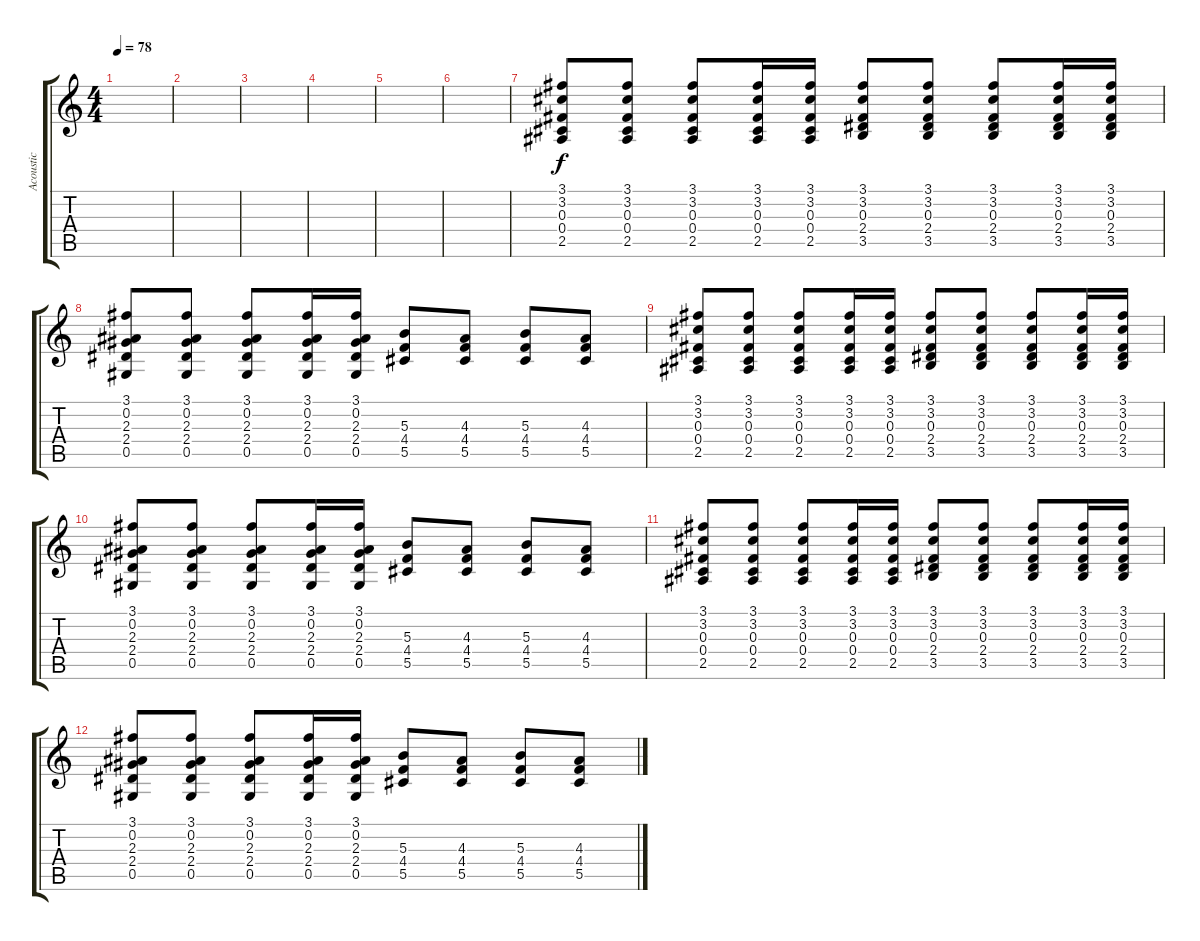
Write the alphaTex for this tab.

\track ("Acoustic" "Acoustic") {instrument acousticguitarsteel}
\staff {score tabs}
\tuning (Eb4 Bb3 Gb3 Db3 Ab2 Eb2) {hide}
\ts (4 4)
\tempo 78
\clef g2
\ks c
|
|
|
|
|
|
(3.1 3.2 0.3 0.4 2.5).8 (3.1 3.2 0.3 0.4 2.5).8 (3.1 3.2 0.3 0.4 2.5).8 (3.1 3.2 0.3 0.4 2.5).16 (3.1 3.2 0.3 0.4 2.5).16 (3.1 3.2 0.3 2.4 3.5).8 (3.1 3.2 0.3 2.4 3.5).8 (3.1 3.2 0.3 2.4 3.5).8 (3.1 3.2 0.3 2.4 3.5).16 (3.1 3.2 0.3 2.4 3.5).16 |
(3.1 0.2 2.3 2.4 0.5).8 (3.1 0.2 2.3 2.4 0.5).8 (3.1 0.2 2.3 2.4 0.5).8 (3.1 0.2 2.3 2.4 0.5).16 (3.1 0.2 2.3 2.4 0.5).16 (5.3 4.4 5.5).8 (4.3 4.4 5.5).8 (5.3 4.4 5.5).8 (4.3 4.4 5.5).8 |
(3.1 3.2 0.3 0.4 2.5).8 (3.1 3.2 0.3 0.4 2.5).8 (3.1 3.2 0.3 0.4 2.5).8 (3.1 3.2 0.3 0.4 2.5).16 (3.1 3.2 0.3 0.4 2.5).16 (3.1 3.2 0.3 2.4 3.5).8 (3.1 3.2 0.3 2.4 3.5).8 (3.1 3.2 0.3 2.4 3.5).8 (3.1 3.2 0.3 2.4 3.5).16 (3.1 3.2 0.3 2.4 3.5).16 |
(3.1 0.2 2.3 2.4 0.5).8 (3.1 0.2 2.3 2.4 0.5).8 (3.1 0.2 2.3 2.4 0.5).8 (3.1 0.2 2.3 2.4 0.5).16 (3.1 0.2 2.3 2.4 0.5).16 (5.3 4.4 5.5).8 (4.3 4.4 5.5).8 (5.3 4.4 5.5).8 (4.3 4.4 5.5).8 |
(3.1 3.2 0.3 0.4 2.5).8 (3.1 3.2 0.3 0.4 2.5).8 (3.1 3.2 0.3 0.4 2.5).8 (3.1 3.2 0.3 0.4 2.5).16 (3.1 3.2 0.3 0.4 2.5).16 (3.1 3.2 0.3 2.4 3.5).8 (3.1 3.2 0.3 2.4 3.5).8 (3.1 3.2 0.3 2.4 3.5).8 (3.1 3.2 0.3 2.4 3.5).16 (3.1 3.2 0.3 2.4 3.5).16 |
(3.1 0.2 2.3 2.4 0.5).8 (3.1 0.2 2.3 2.4 0.5).8 (3.1 0.2 2.3 2.4 0.5).8 (3.1 0.2 2.3 2.4 0.5).16 (3.1 0.2 2.3 2.4 0.5).16 (5.3 4.4 5.5).8 (4.3 4.4 5.5).8 (5.3 4.4 5.5).8 (4.3 4.4 5.5).8
